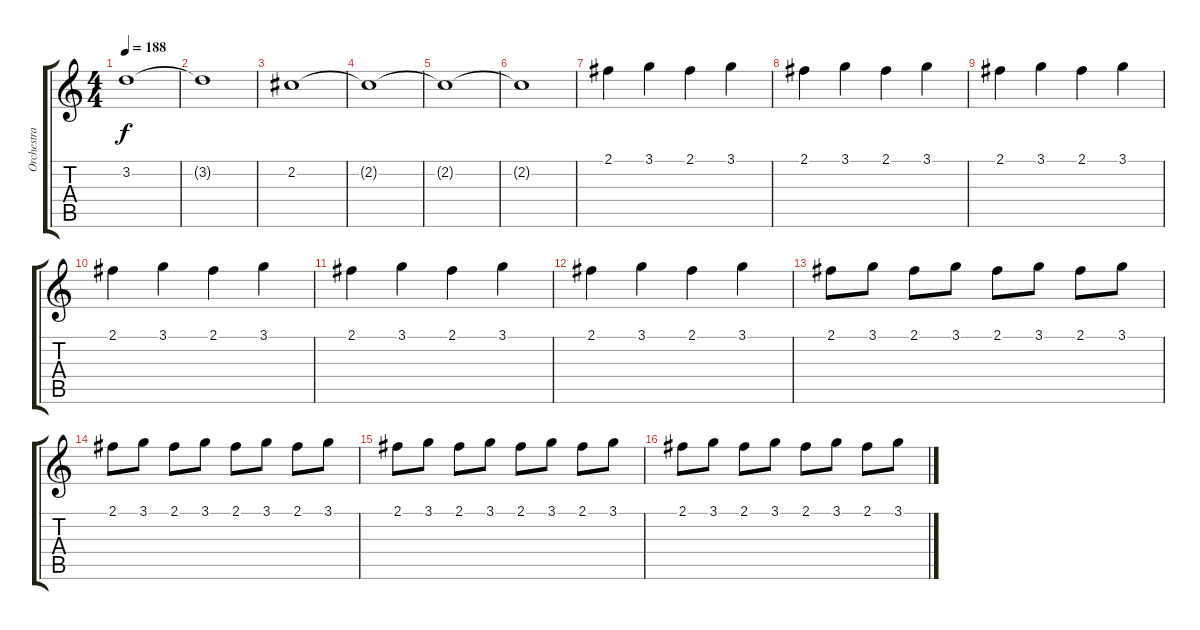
\track ("Orchestra" "Orchestra") {instrument acousticguitarnylon}
\staff {score tabs}
\tuning (E4 B3 G3 D3 A2 E2) {hide}
\ts (4 4)
\tempo 188
\clef g2
\ks c
3.2.1{dy f} |
3.2{t}.1 |
2.2.1 |
2.2{t}.1 |
2.2{t}.1 |
2.2{t}.1 |
2.1.4{volume 11} 3.1.4 2.1.4 3.1.4 |
2.1.4 3.1.4 2.1.4 3.1.4 |
2.1.4 3.1.4 2.1.4 3.1.4 |
2.1.4 3.1.4 2.1.4 3.1.4 |
2.1.4 3.1.4 2.1.4 3.1.4 |
2.1.4 3.1.4 2.1.4 3.1.4 |
2.1.8 3.1.8 2.1.8 3.1.8 2.1.8 3.1.8 2.1.8 3.1.8 |
2.1.8 3.1.8 2.1.8 3.1.8 2.1.8 3.1.8 2.1.8 3.1.8 |
2.1.8 3.1.8 2.1.8 3.1.8 2.1.8 3.1.8 2.1.8 3.1.8 |
2.1.8 3.1.8 2.1.8 3.1.8 2.1.8 3.1.8 2.1.8 3.1.8
